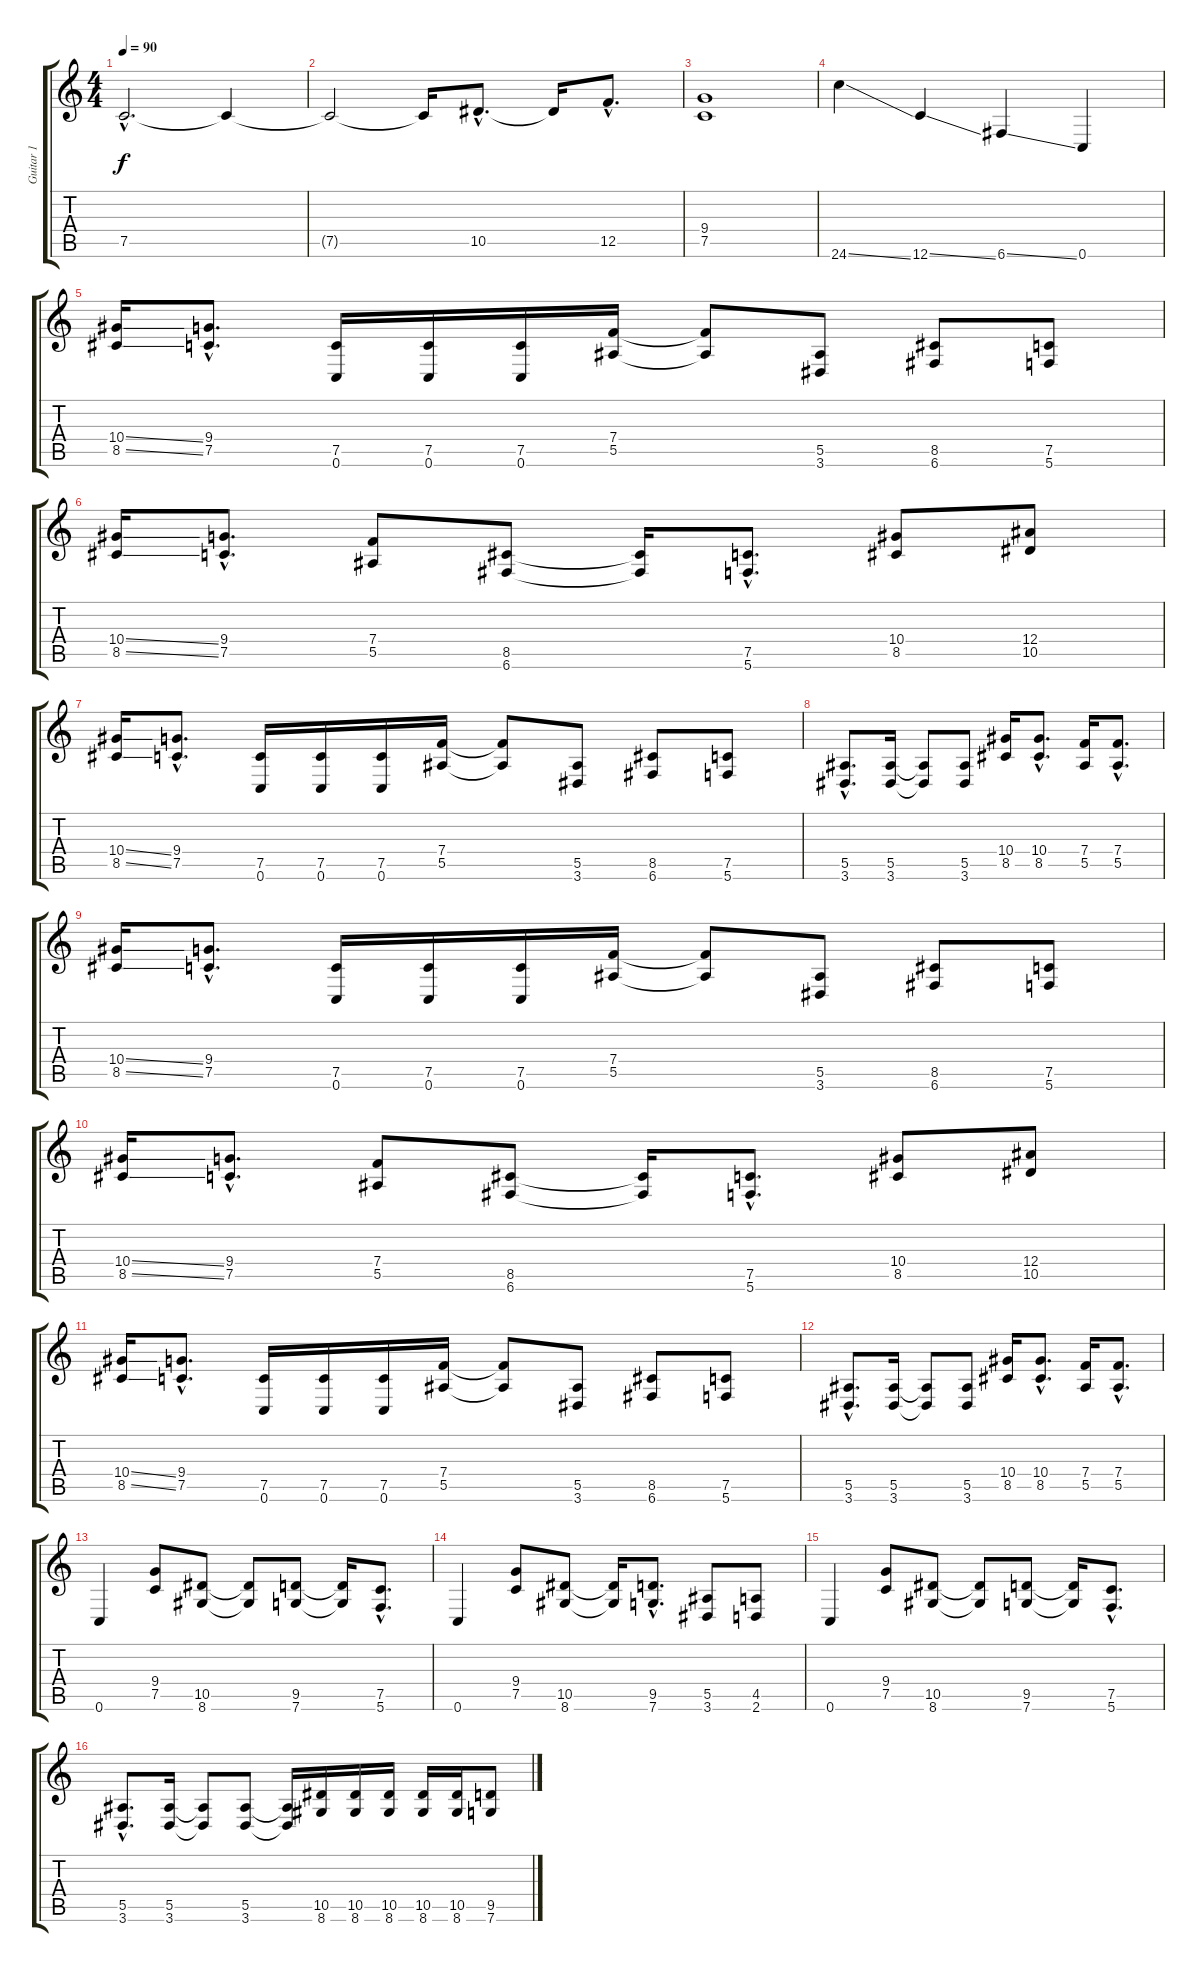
\track ("Guitar 1" "Guitar 1") {instrument distortionguitar}
\staff {score tabs}
\tuning (C4 G3 Eb3 Bb2 F2 C2) {hide}
\ts (4 4)
\tempo 90
\clef g2
\ks c
7.5{hac}.2{d dy f} 7.5{t}.4 |
7.5{t}.2 7.5{t}.16 10.5{hac}.8{d} 10.5{t}.16 12.5{hac}.8{d} |
(9.4 7.5).1 |
24.6{ss}.4 12.6{ss}.4 6.6{ss}.4 0.6.4 |
(10.4{ss} 8.5{ss}).16 (9.4{hac} 7.5{hac}).8{d} (7.5 0.6).16 (7.5 0.6).16 (7.5 0.6).16 (7.4 5.5).16 (7.4{t} 5.5{t}).8 (5.5 3.6).8 (8.5 6.6).8 (7.5 5.6).8 |
(10.4{ss} 8.5{ss}).16 (9.4{hac} 7.5{hac}).8{d} (7.4 5.5).8 (8.5 6.6).8 (8.5{t} 6.6{t}).16 (7.5{hac} 5.6{hac}).8{d} (10.4 8.5).8 (12.4 10.5).8 |
(10.4{ss} 8.5{ss}).16 (9.4{hac} 7.5{hac}).8{d} (7.5 0.6).16 (7.5 0.6).16 (7.5 0.6).16 (7.4 5.5).16 (7.4{t} 5.5{t}).8 (5.5 3.6).8 (8.5 6.6).8 (7.5 5.6).8 |
(5.5{hac} 3.6{hac}).8{d} (5.5 3.6).16 (5.5{t} 3.6{t}).8 (5.5 3.6).8 (10.4 8.5).16 (10.4{hac} 8.5{hac}).8{d} (7.4 5.5).16 (7.4{hac} 5.5{hac}).8{d} |
(10.4{ss} 8.5{ss}).16 (9.4{hac} 7.5{hac}).8{d} (7.5 0.6).16 (7.5 0.6).16 (7.5 0.6).16 (7.4 5.5).16 (7.4{t} 5.5{t}).8 (5.5 3.6).8 (8.5 6.6).8 (7.5 5.6).8 |
(10.4{ss} 8.5{ss}).16 (9.4{hac} 7.5{hac}).8{d} (7.4 5.5).8 (8.5 6.6).8 (8.5{t} 6.6{t}).16 (7.5{hac} 5.6{hac}).8{d} (10.4 8.5).8 (12.4 10.5).8 |
(10.4{ss} 8.5{ss}).16 (9.4{hac} 7.5{hac}).8{d} (7.5 0.6).16 (7.5 0.6).16 (7.5 0.6).16 (7.4 5.5).16 (7.4{t} 5.5{t}).8 (5.5 3.6).8 (8.5 6.6).8 (7.5 5.6).8 |
(5.5{hac} 3.6{hac}).8{d} (5.5 3.6).16 (5.5{t} 3.6{t}).8 (5.5 3.6).8 (10.4 8.5).16 (10.4{hac} 8.5{hac}).8{d} (7.4 5.5).16 (7.4{hac} 5.5{hac}).8{d} |
0.6.4 (9.4 7.5).8 (10.5 8.6).8 (10.5{t} 8.6{t}).8 (9.5 7.6).8 (9.5{t} 7.6{t}).16 (7.5{hac} 5.6{hac}).8{d} |
0.6.4 (9.4 7.5).8 (10.5 8.6).8 (10.5{t} 8.6{t}).16 (9.5{hac} 7.6{hac}).8{d} (5.5 3.6).8 (4.5 2.6).8 |
0.6.4 (9.4 7.5).8 (10.5 8.6).8 (10.5{t} 8.6{t}).8 (9.5 7.6).8 (9.5{t} 7.6{t}).16 (7.5{hac} 5.6{hac}).8{d} |
(5.5{hac} 3.6{hac}).8{d} (5.5 3.6).16 (5.5{t} 3.6{t}).8 (5.5 3.6).8 (5.5{t} 3.6{t}).16 (10.5 8.6).16 (10.5 8.6).16 (10.5 8.6).16 (10.5 8.6).16 (10.5 8.6).16 (9.5 7.6).8
